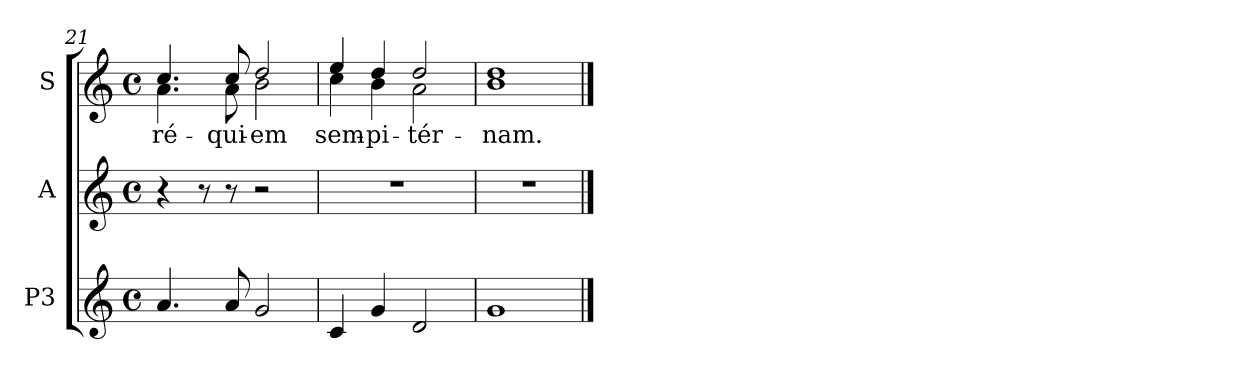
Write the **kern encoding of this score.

**kern	**kern	**kern	**text
*part3	*part2	*part1	*part1
*staff3	*staff2	*staff1	*staff1
*I"P3	*I"A	*I"S	*
*	*I'A.	*I'S.	*
*clefG2	*clefG2	*clefG2	*
*k[]	*k[]	*k[]	*
*C:	*C:	*C:	*
*M4/4	*M4/4	*M4/4	*
*met(c)	*met(c)	*met(c)	*
=21	=21	=21	=21
!	!	!	!LO:LY:b:color=#000000
*	*	*^	*
4.ai/	4r	4.cci/	4.ai\	ré-
.	8r	.	.	.
!	!	!	!	!LO:LY:b:color=#000000
8ai/	8r	8cci/	8ai\	-qui-
!	!	!	!	!LO:LY:b:color=#000000
2gi/	2r	2ddi/	2bi\	-em
=22	=22	=22	=22	=22
!	!	!	!	!LO:LY:b:color=#000000
4ci/	1r	4eei/	4cci\	sem-
!	!	!	!	!LO:LY:b:color=#000000
4gi/	.	4ddi/	4bi\	-pi-
!	!	!	!	!LO:LY:b:color=#000000
2di/	.	2ddi/	2ai\	-tér-
=23	=23	=23	=23	=23
!	!	!	!	!LO:LY:b:color=#000000
1gi	1r	1ddi	1bi	-nam.
*	*	*v	*v	*
==	==	==	==
*-	*-	*-	*-
